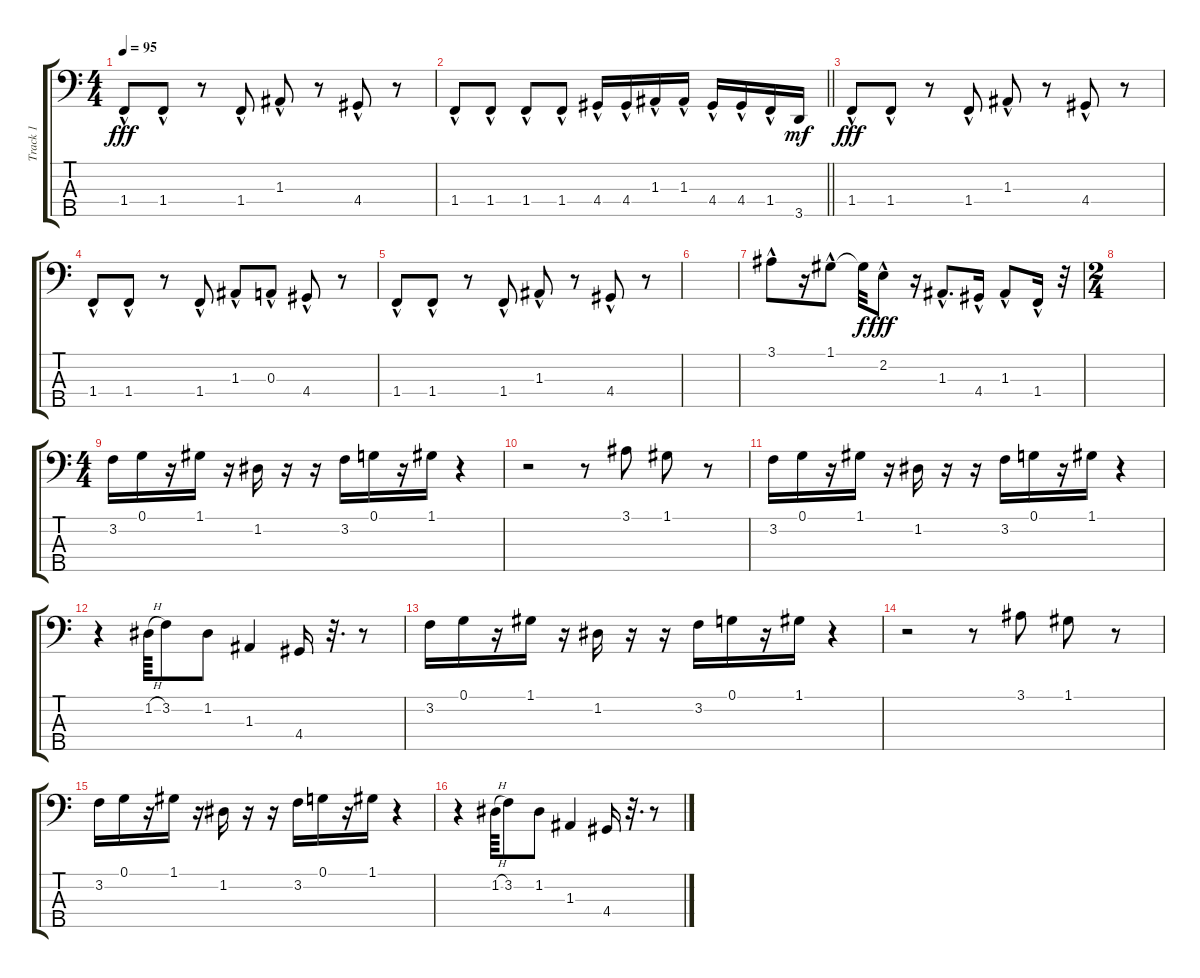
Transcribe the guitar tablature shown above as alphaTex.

\track ("Track 1" "Track 1") {instrument synthbass1}
\staff {score tabs}
\tuning (G2 D2 A1 E1 B0) {hide}
\ts (4 4)
\tempo 95
\clef f4
\ks c
1.4{hac}.8{dy fff} 1.4{hac}.8 r.8 1.4{hac}.8 1.3{hac}.8 r.8 4.4{hac}.8 r.8 |
\barLineRight lightlight
1.4{hac}.8 1.4{hac}.8 1.4{hac}.8 1.4{hac}.8 4.4{hac}.16 4.4{hac}.16 1.3{hac}.16 1.3{hac}.16 4.4{hac}.16 4.4{hac}.16 1.4{hac}.16 3.5.16{dy mf} |
1.4{hac}.8{dy fff} 1.4{hac}.8 r.8 1.4{hac}.8 1.3{hac}.8 r.8 4.4{hac}.8 r.8 |
1.4{hac}.8 1.4{hac}.8 r.8 1.4{hac}.8 1.3{hac}.8 0.3{hac}.8 4.4{hac}.8 r.8 |
1.4{hac}.8 1.4{hac}.8 r.8 1.4{hac}.8 1.3{hac}.8 r.8 4.4{hac}.8 r.8 |
|
3.1{hac}.8 r.16 1.1{hac}.8 1.1{t}.32{dy f} 2.2{hac}.8{dy fff} r.16 1.3{hac}.8{d} 4.4{hac}.16 1.3{hac}.8 1.4{hac}.16 r.32 |
\ts (2 4)
|
\ts (4 4)
3.2.16 0.1.16 r.16 1.1.16 r.16 1.2.16 r.16 r.16 3.2.16 0.1.16 r.16 1.1.16 r.4 |
r.2 r.8 3.1.8 1.1.8 r.8 |
3.2.16 0.1.16 r.16 1.1.16 r.16 1.2.16 r.16 r.16 3.2.16 0.1.16 r.16 1.1.16 r.4 |
r.4 1.2{h}.64 3.2.8 1.2.8 1.3.4 4.4.16 r.32{d} r.8 |
3.2.16 0.1.16 r.16 1.1.16 r.16 1.2.16 r.16 r.16 3.2.16 0.1.16 r.16 1.1.16 r.4 |
r.2 r.8 3.1.8 1.1.8 r.8 |
3.2.16 0.1.16 r.16 1.1.16 r.16 1.2.16 r.16 r.16 3.2.16 0.1.16 r.16 1.1.16 r.4 |
r.4 1.2{h}.64 3.2.8 1.2.8 1.3.4 4.4.16 r.32{d} r.8
